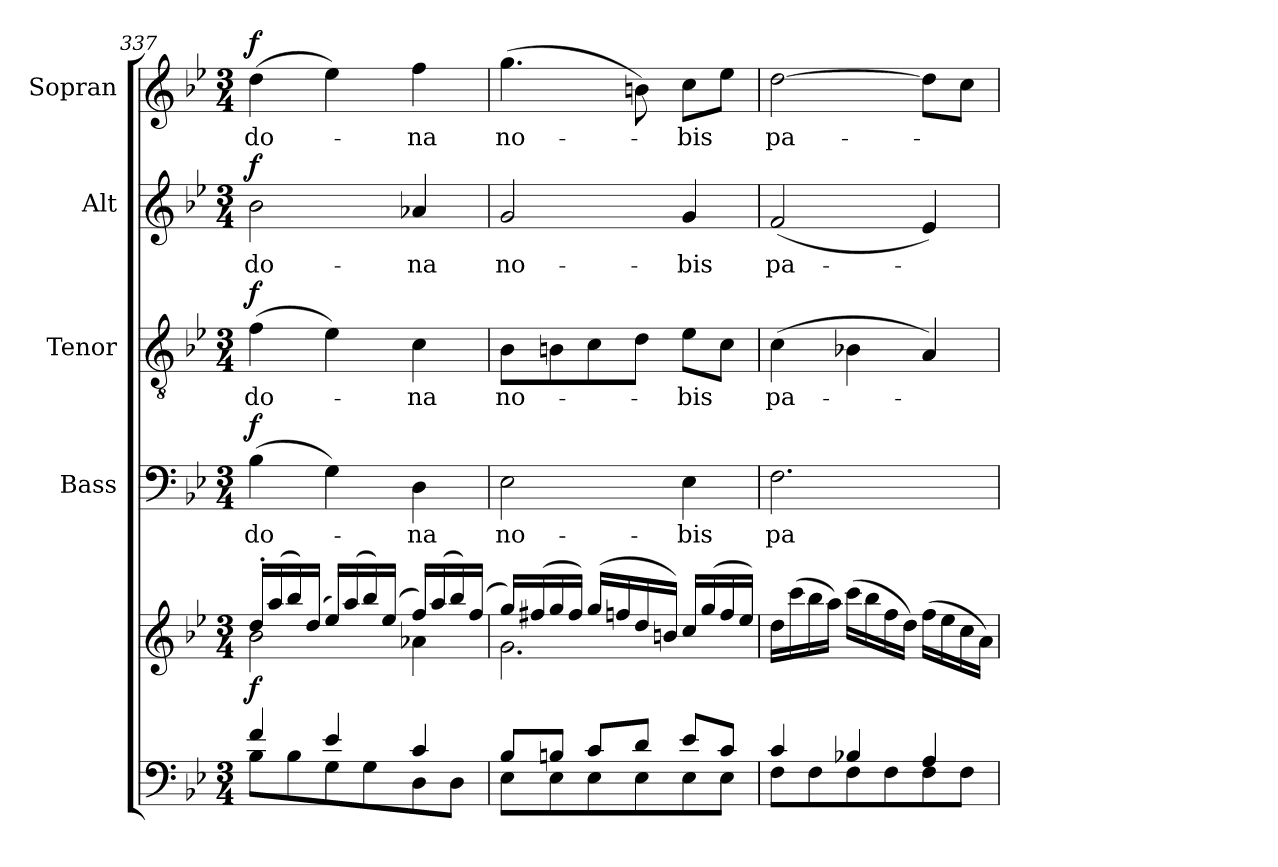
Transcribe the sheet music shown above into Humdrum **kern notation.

**kern	**kern	**dynam	**kern	**text	**dynam	**kern	**text	**dynam	**kern	**text	**dynam	**kern	**text	**dynam
*part5	*part5	*part5	*part4	*part4	*part4	*part3	*part3	*part3	*part2	*part2	*part2	*part1	*part1	*part1
*staff6	*staff5	*staff5/6	*staff4	*staff4	*staff4	*staff3	*staff3	*staff3	*staff2	*staff2	*staff2	*staff1	*staff1	*staff1
*	*	*	*I"Bass	*	*	*I"Tenor	*	*	*I"Alt	*	*	*I"Sopran	*	*
*	*	*	*I'B.	*	*	*I'T.	*	*	*I'A.	*	*	*I'S.	*	*
*clefF4	*clefG2	*	*clefF4	*	*	*clefGv2	*	*	*clefG2	*	*	*clefG2	*	*
*k[b-e-]	*k[b-e-]	*	*k[b-e-]	*	*	*k[b-e-]	*	*	*k[b-e-]	*	*	*k[b-e-]	*	*
*B-:	*B-:	*	*B-:	*	*	*B-:	*	*	*B-:	*	*	*B-:	*	*
*M3/4	*M3/4	*	*M3/4	*	*	*M3/4	*	*	*M3/4	*	*	*M3/4	*	*
=337	=337	=337	=337	=337	=337	=337	=337	=337	=337	=337	=337	=337	=337	=337
*^	*^	*	*	*	*	*	*	*	*	*	*	*	*	*
!	!	!	!	!LO:DY:b	!	!LO:LY:b	!LO:DY:a	!	!LO:LY:b	!LO:DY:a	!	!LO:LY:b	!LO:DY:a	!	!LO:LY:b	!LO:DY:a
4f/	8B-\L	16dd'>/LL	2b-\	f	(>4B-\	do-	f	(>4f\	do-	f	2b-\	do-	f	(>4dd\	do-	f
.	.	(>16aa/	.	.	.	.	.	.	.	.	.	.	.	.	.	.
.	8B-\	16bb-/)	.	.	.	.	.	.	.	.	.	.	.	.	.	.
.	.	(16dd/JJ	.	.	.	.	.	.	.	.	.	.	.	.	.	.
4e-/	8G\	16ee-/LL)	.	.	4G\)	.	.	4e-\)	.	.	.	.	.	4ee-\)	.	.
.	.	(>16aa/	.	.	.	.	.	.	.	.	.	.	.	.	.	.
.	8G\	16bb-/)	.	.	.	.	.	.	.	.	.	.	.	.	.	.
.	.	(16ee-/JJ	.	.	.	.	.	.	.	.	.	.	.	.	.	.
!	!	!	!	!	!	!LO:LY:b	!	!	!LO:LY:b	!	!	!LO:LY:b	!	!	!LO:LY:b	!
4c/	8D\	16ff/LL)	4a-X\	.	4D\	-na	.	4c\	-na	.	4a-X/	-na	.	4ff\	-na	.
.	.	(>16aa/	.	.	.	.	.	.	.	.	.	.	.	.	.	.
.	8D\J	16bb-/)	.	.	.	.	.	.	.	.	.	.	.	.	.	.
.	.	(16ff/JJ	.	.	.	.	.	.	.	.	.	.	.	.	.	.
=338	=338	=338	=338	=338	=338	=338	=338	=338	=338	=338	=338	=338	=338	=338	=338	=338
!	!	!	!	!	!	!LO:LY:b	!	!	!LO:LY:b	!	!	!LO:LY:b	!	!	!LO:LY:b	!
8B-/L	8E-\L	16gg/LL)	2.g\	.	2E-\	no-	.	8B-\L	no-	.	2g/	no-	.	(>4.gg\	no-	.
.	.	(>16ff#X/	.	.	.	.	.	.	.	.	.	.	.	.	.	.
8Bn/J	8E-\	16gg/	.	.	.	.	.	8Bn\	.	.	.	.	.	.	.	.
.	.	16ff#/JJ)	.	.	.	.	.	.	.	.	.	.	.	.	.	.
8c/L	8E-\	(>16gg/LL	.	.	.	.	.	8c\	.	.	.	.	.	.	.	.
.	.	16ffn/	.	.	.	.	.	.	.	.	.	.	.	.	.	.
8d/J	8E-\	16dd/	.	.	.	.	.	8d\J	.	.	.	.	.	8bn\)	.	.
.	.	16bn/JJ)	.	.	.	.	.	.	.	.	.	.	.	.	.	.
!	!	!	!	!	!	!LO:LY:b	!	!	!LO:LY:b	!	!	!LO:LY:b	!	!	!LO:LY:b	!
8e-/L	8E-\	16cc/LL	.	.	4E-\	-bis	.	8e-\L	-bis	.	4g/	-bis	.	8cc\L	-bis	.
.	.	(>16gg/	.	.	.	.	.	.	.	.	.	.	.	.	.	.
8c/J	8E-\J	16ff/	.	.	.	.	.	8c\J	.	.	.	.	.	8ee-\J	.	.
.	.	16ee-/JJ)	.	.	.	.	.	.	.	.	.	.	.	.	.	.
*	*	*v	*v	*	*	*	*	*	*	*	*	*	*	*	*	*
!!LO:PB:g=z
=339	=339	=339	=339	=339	=339	=339	=339	=339	=339	=339	=339	=339	=339	=339	=339
!	!	!	!	!	!LO:LY:b	!	!	!LO:LY:b	!	!	!LO:LY:b	!	!	!LO:LY:b	!
4c/	8F\L	16dd\LL	.	2.F\	pa-	.	(>4c\	pa-	.	(<2f/	pa-	.	[2dd\	pa-	.
.	.	(>16ccc\	.	.	.	.	.	.	.	.	.	.	.	.	.
.	8F\	16bb-\	.	.	.	.	.	.	.	.	.	.	.	.	.
.	.	16aa\JJ)	.	.	.	.	.	.	.	.	.	.	.	.	.
4B-X/	8F\	(>16ccc\LL	.	.	.	.	4B-X\	.	.	.	.	.	.	.	.
.	.	16bb-\	.	.	.	.	.	.	.	.	.	.	.	.	.
.	8F\	16ff\	.	.	.	.	.	.	.	.	.	.	.	.	.
.	.	16dd\JJ)	.	.	.	.	.	.	.	.	.	.	.	.	.
4A/	8F\	(>16ff\LL	.	.	.	.	4A/)	.	.	4e-/)	.	.	8dd\L]	.	.
.	.	16ee-\	.	.	.	.	.	.	.	.	.	.	.	.	.
.	8F\J	16cc\	.	.	.	.	.	.	.	.	.	.	8cc\J	.	.
.	.	16a\JJ)	.	.	.	.	.	.	.	.	.	.	.	.	.
*v	*v	*	*	*	*	*	*	*	*	*	*	*	*	*	*
=	=	=	=	=	=	=	=	=	=	=	=	=	=	=
*-	*-	*-	*-	*-	*-	*-	*-	*-	*-	*-	*-	*-	*-	*-
